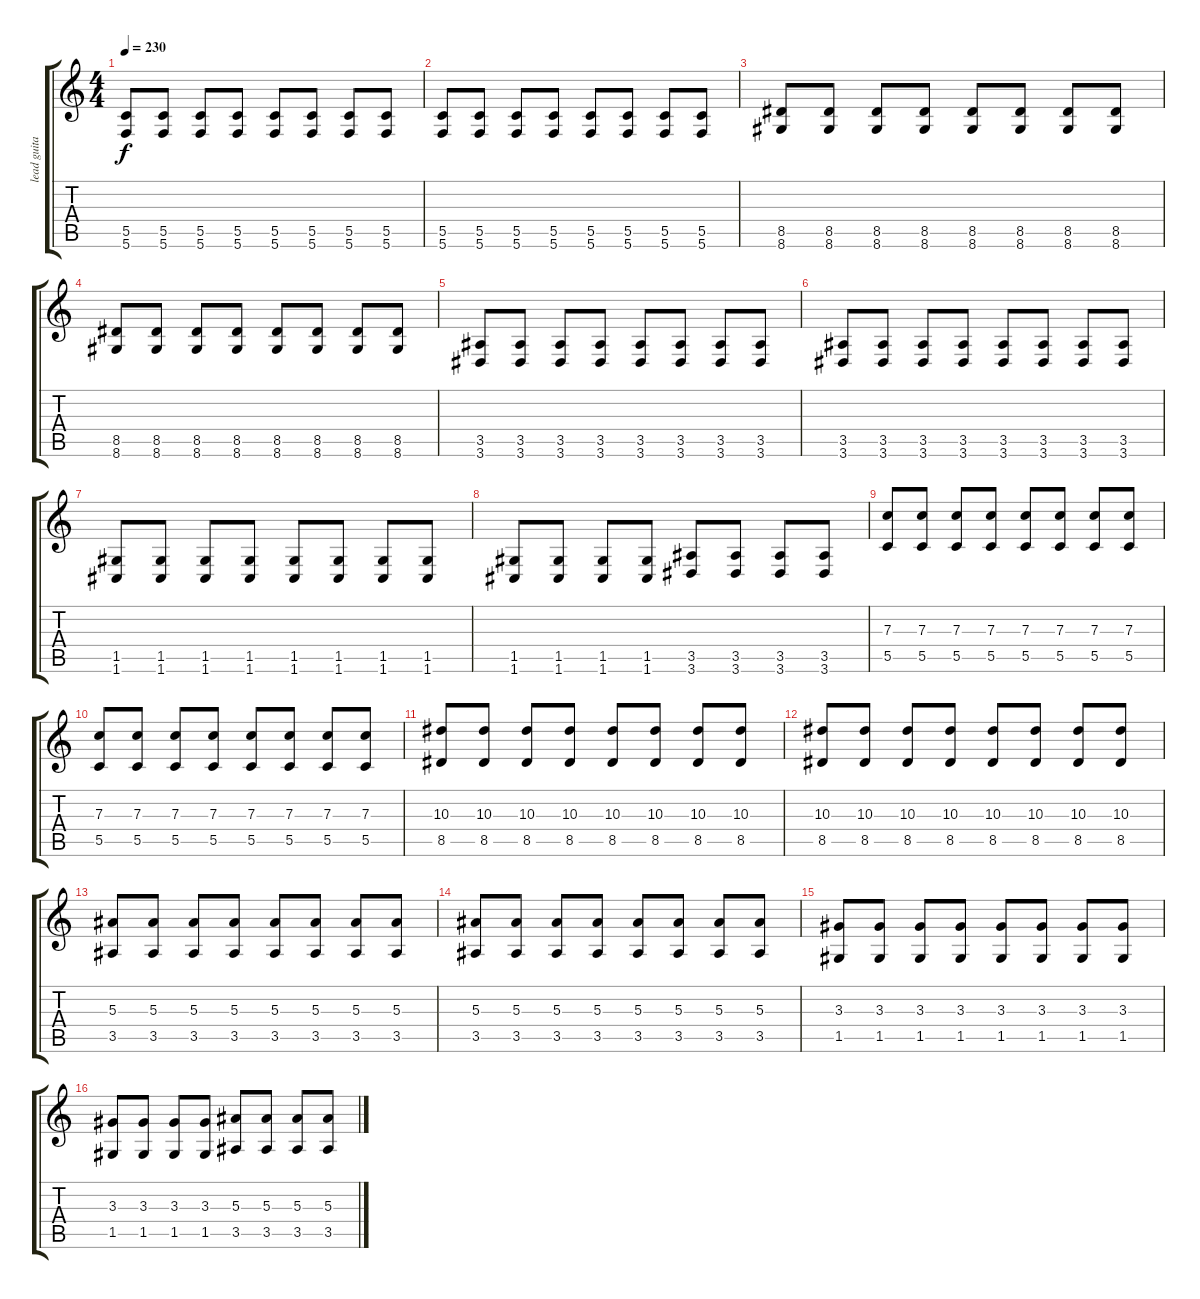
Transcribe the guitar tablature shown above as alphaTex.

\track ("lead guitar" "lead guita") {instrument distortionguitar}
\staff {score tabs}
\tuning (D4 A3 F3 C3 G2 C2) {hide}
\ts (4 4)
\tempo 230
\clef g2
\ks c
(5.5 5.6).8{dy f} (5.5 5.6).8 (5.5 5.6).8 (5.5 5.6).8 (5.5 5.6).8 (5.5 5.6).8 (5.5 5.6).8 (5.5 5.6).8 |
(5.5 5.6).8 (5.5 5.6).8 (5.5 5.6).8 (5.5 5.6).8 (5.5 5.6).8 (5.5 5.6).8 (5.5 5.6).8 (5.5 5.6).8 |
(8.5 8.6).8 (8.5 8.6).8 (8.5 8.6).8 (8.5 8.6).8 (8.5 8.6).8 (8.5 8.6).8 (8.5 8.6).8 (8.5 8.6).8 |
(8.5 8.6).8 (8.5 8.6).8 (8.5 8.6).8 (8.5 8.6).8 (8.5 8.6).8 (8.5 8.6).8 (8.5 8.6).8 (8.5 8.6).8 |
(3.5 3.6).8 (3.5 3.6).8 (3.5 3.6).8 (3.5 3.6).8 (3.5 3.6).8 (3.5 3.6).8 (3.5 3.6).8 (3.5 3.6).8 |
(3.5 3.6).8 (3.5 3.6).8 (3.5 3.6).8 (3.5 3.6).8 (3.5 3.6).8 (3.5 3.6).8 (3.5 3.6).8 (3.5 3.6).8 |
(1.5 1.6).8 (1.5 1.6).8 (1.5 1.6).8 (1.5 1.6).8 (1.5 1.6).8 (1.5 1.6).8 (1.5 1.6).8 (1.5 1.6).8 |
(1.5 1.6).8 (1.5 1.6).8 (1.5 1.6).8 (1.5 1.6).8 (3.5 3.6).8 (3.5 3.6).8 (3.5 3.6).8 (3.5 3.6).8 |
(7.3 5.5).8 (7.3 5.5).8 (7.3 5.5).8 (7.3 5.5).8 (7.3 5.5).8 (7.3 5.5).8 (7.3 5.5).8 (7.3 5.5).8 |
(7.3 5.5).8 (7.3 5.5).8 (7.3 5.5).8 (7.3 5.5).8 (7.3 5.5).8 (7.3 5.5).8 (7.3 5.5).8 (7.3 5.5).8 |
(10.3 8.5).8 (10.3 8.5).8 (10.3 8.5).8 (10.3 8.5).8 (10.3 8.5).8 (10.3 8.5).8 (10.3 8.5).8 (10.3 8.5).8 |
(10.3 8.5).8 (10.3 8.5).8 (10.3 8.5).8 (10.3 8.5).8 (10.3 8.5).8 (10.3 8.5).8 (10.3 8.5).8 (10.3 8.5).8 |
(5.3 3.5).8 (5.3 3.5).8 (5.3 3.5).8 (5.3 3.5).8 (5.3 3.5).8 (5.3 3.5).8 (5.3 3.5).8 (5.3 3.5).8 |
(5.3 3.5).8 (5.3 3.5).8 (5.3 3.5).8 (5.3 3.5).8 (5.3 3.5).8 (5.3 3.5).8 (5.3 3.5).8 (5.3 3.5).8 |
(3.3 1.5).8 (3.3 1.5).8 (3.3 1.5).8 (3.3 1.5).8 (3.3 1.5).8 (3.3 1.5).8 (3.3 1.5).8 (3.3 1.5).8 |
(3.3 1.5).8 (3.3 1.5).8 (3.3 1.5).8 (3.3 1.5).8 (5.3 3.5).8 (5.3 3.5).8 (5.3 3.5).8 (5.3 3.5).8
